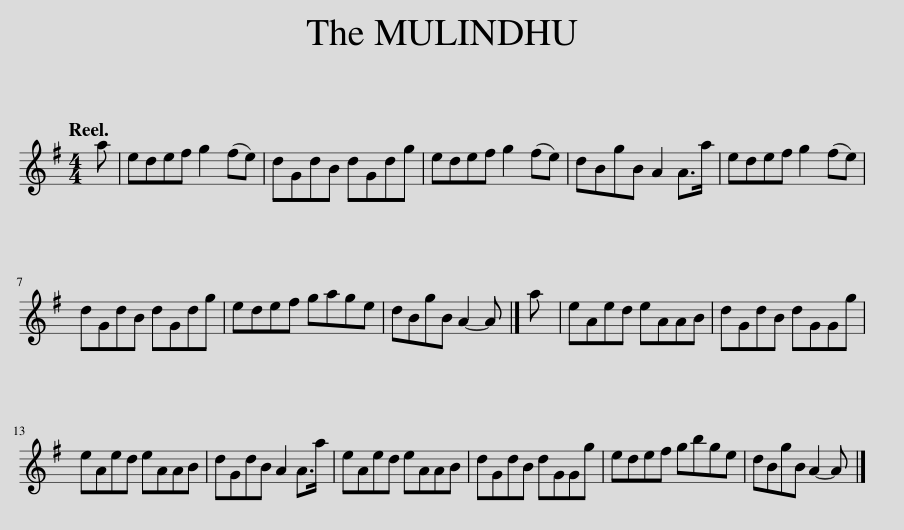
X:1
L:1/8
Q:1/4=120
M:4/4
I:linebreak $
K:G
V:1 treble
V:1
 a | edef g2 (fe) | dGdB dGdg | edef g2 (fe) | dBgB A2 A>a | %5
 edef g2 (fe) |$ dGdB dGdg | edef gage | dBgB A2- A |] a | %10
 eAed eAAB | dGdB dGGg |$ eAed eAAB | dGdB A2 A>a | eAed eAAB | %15
 dGdB dGGg | edef gbge | dBgB A2- A |] %18
